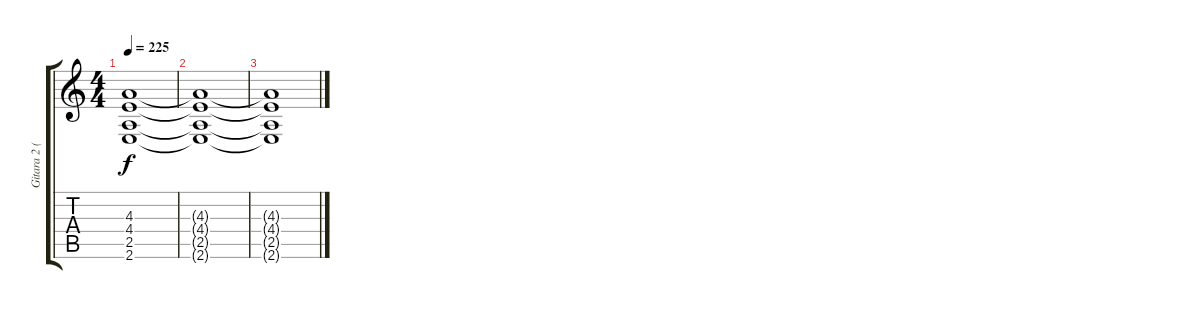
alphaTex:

\track ("Gitara 2 (karpiu)" "Gitara 2 (") {instrument distortionguitar}
\staff {score tabs}
\tuning (D4 A3 F3 C3 G2 D2) {hide}
\ts (4 4)
\tempo 225
\clef g2
\ks c
(4.3{t} 4.4{t} 2.5{t} 2.6{t}).1{dy f} |
(4.3{t} 4.4{t} 2.5{t} 2.6{t}).1 |
(4.3{t} 4.4{t} 2.5{t} 2.6{t}).1
